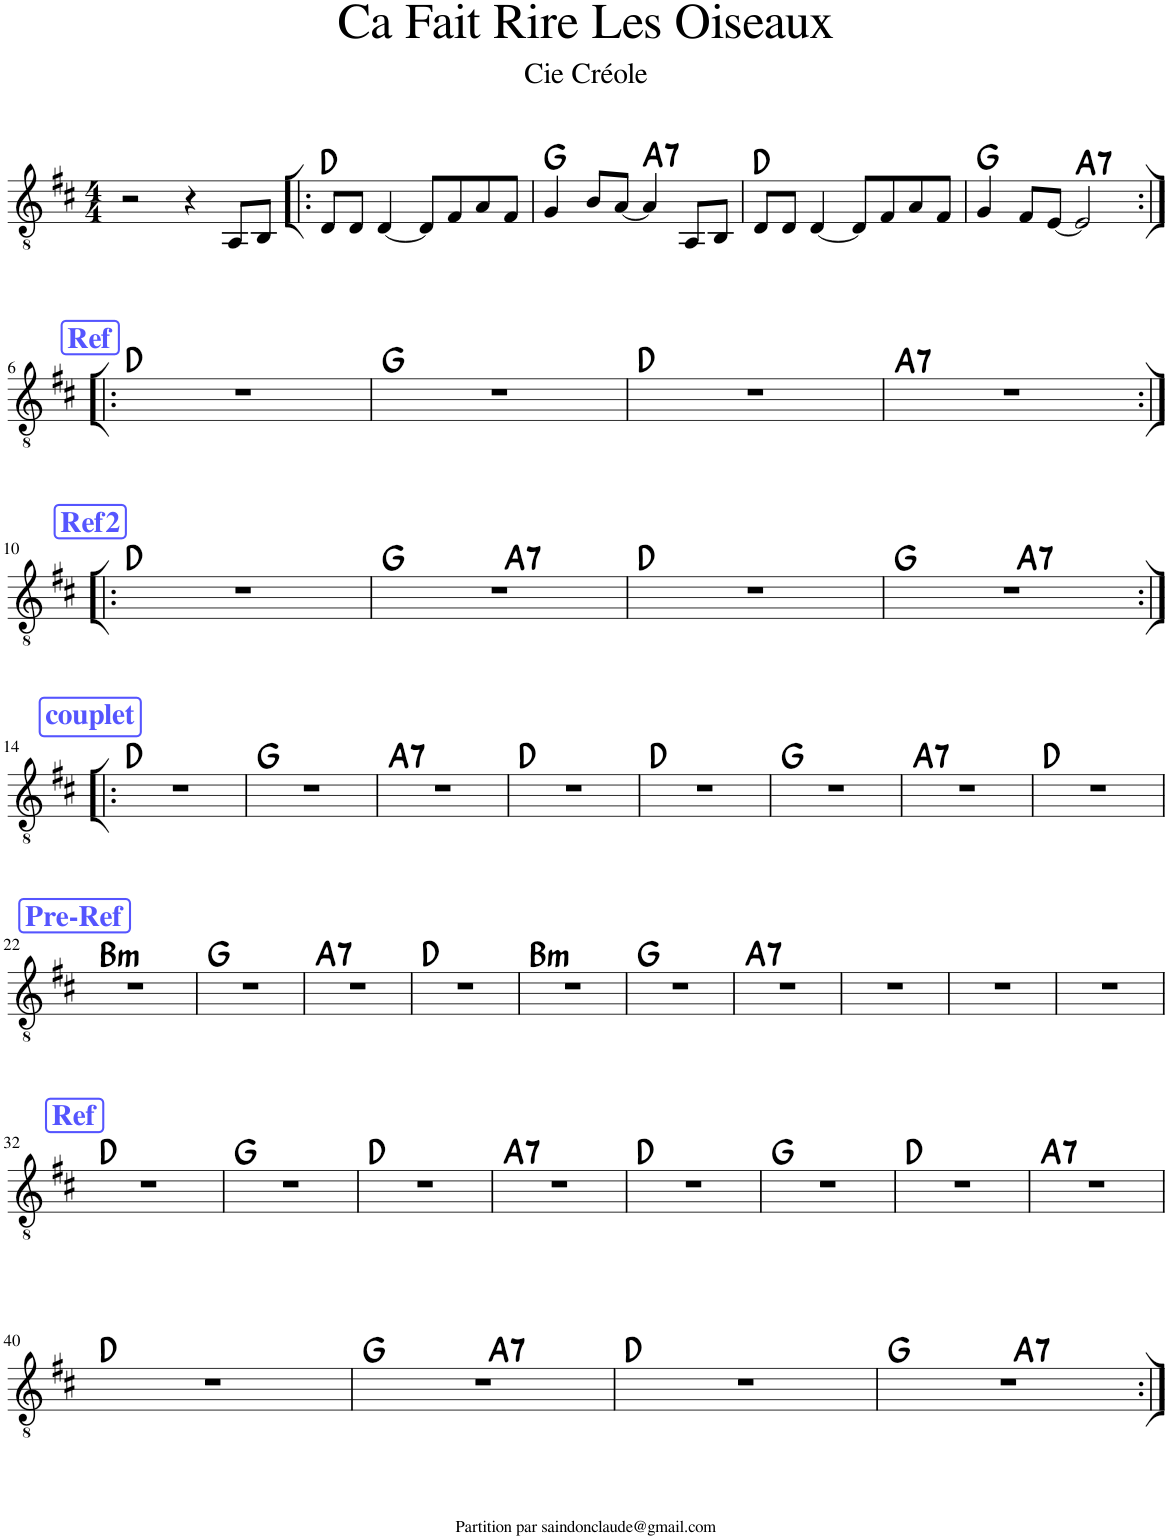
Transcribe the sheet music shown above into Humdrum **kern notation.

**kern	**harte
*part1	*part1
*staff1	*
*I"Classical Guitar	*
*I'Guit.	*
*clefGv2	*
*k[f#c#]	*
*M4/4	*
=1	=1
2r	.
4r	.
8AA/L	.
8BB/J	.
=2!|:	=2!|:
8D/L	D:maj
8D/J	.
[4D/	.
8D/L]	.
8F#/	.
8A/	.
8F#/J	.
=3	=3
4G/	G:maj
8B/L	.
[8A/J	.
!	!LO:H:kt=7
4A/]	A:7
8AA/L	.
8BB/J	.
=4	=4
8D/L	D:maj
8D/J	.
[4D/	.
8D/L]	.
8F#/	.
8A/	.
8F#/J	.
=5	=5
4G/	G:maj
8F#/L	.
[8E/J	.
!	!LO:H:kt=7
2E/]	A:7
!!LO:LB:g=z
!!LO:REH:place=s1:a:B:cj:color=#5555FF:fs=14:t=Ref
=6:|!|:	=6:|!|:
1r	D:maj
=7	=7
1r	G:maj
=8	=8
1r	D:maj
=9	=9
!	!LO:H:kt=7
1r	A:7
!!LO:LB:g=z
!!LO:REH:place=s1:a:B:cj:color=#5555FF:fs=14:t=Ref2
=10:|!|:	=10:|!|:
1r	D:maj
=11	=11
*^	*
1r	2ryy	G:maj
!	!	!LO:H:kt=7
.	2ryy	A:7
*v	*v	*
=12	=12
1r	D:maj
=13	=13
*^	*
1r	2ryy	G:maj
!	!	!LO:H:kt=7
.	2ryy	A:7
*v	*v	*
!!LO:LB:g=z
!!LO:REH:place=s1:a:B:cj:color=#5555FF:fs=14:t=couplet
=14:|!|:	=14:|!|:
1r	D:maj
=15	=15
1r	G:maj
=16	=16
!	!LO:H:kt=7
1r	A:7
=17	=17
1r	D:maj
=18	=18
1r	D:maj
=19	=19
1r	G:maj
=20	=20
!	!LO:H:kt=7
1r	A:7
=21	=21
1r	D:maj
!!LO:LB:g=z
!!LO:REH:place=s1:a:B:cj:color=#5555FF:fs=14:t=Pre-Ref
=22	=22
!	!LO:H:kt=m
1r	B:min
=23	=23
1r	G:maj
=24	=24
!	!LO:H:kt=7
1r	A:7
=25	=25
1r	D:maj
=26	=26
!	!LO:H:kt=m
1r	B:min
=27	=27
1r	G:maj
=28	=28
!	!LO:H:kt=7
1r	A:7
=29	=29
1r	.
=30	=30
1r	.
=31	=31
1r	.
!!LO:LB:g=z
!!LO:REH:place=s1:a:B:cj:color=#5555FF:fs=14:t=Ref
=32	=32
1r	D:maj
=33	=33
1r	G:maj
=34	=34
1r	D:maj
=35	=35
!	!LO:H:kt=7
1r	A:7
=36	=36
1r	D:maj
=37	=37
1r	G:maj
=38	=38
1r	D:maj
=39	=39
!	!LO:H:kt=7
1r	A:7
!!LO:LB:g=z
=40	=40
1r	D:maj
=41	=41
*^	*
1r	2ryy	G:maj
!	!	!LO:H:kt=7
.	2ryy	A:7
*v	*v	*
=42	=42
1r	D:maj
=43	=43
*^	*
1r	2ryy	G:maj
!	!	!LO:H:kt=7
.	2ryy	A:7
*v	*v	*
=:|!	=:|!
*-	*-
